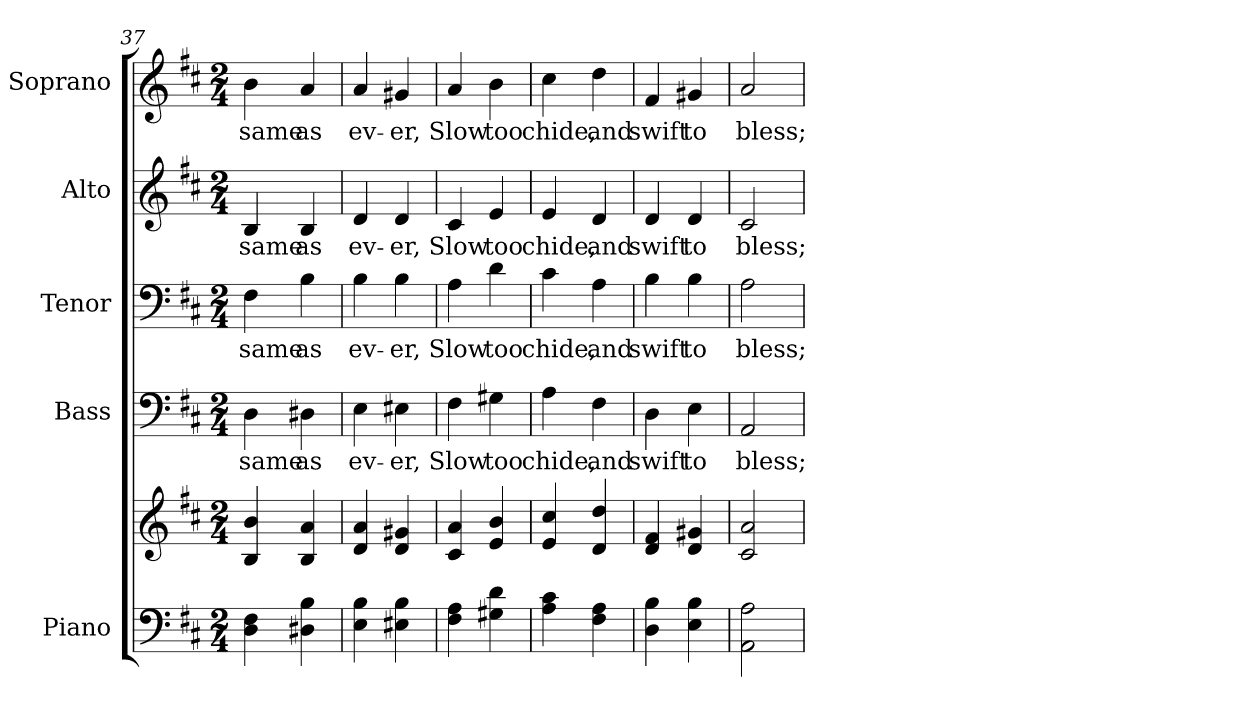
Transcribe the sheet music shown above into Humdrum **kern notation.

**kern	**kern	**kern	**text	**kern	**text	**kern	**text	**kern	**text
*part5	*part5	*part4	*part4	*part3	*part3	*part2	*part2	*part1	*part1
*staff6	*staff5	*staff4	*staff4	*staff3	*staff3	*staff2	*staff2	*staff1	*staff1
*I"Piano	*	*I"Bass	*	*I"Tenor	*	*I"Alto	*	*I"Soprano	*
*I'Pno.	*	*I'B.	*	*I'T.	*	*I'A.	*	*I'S.	*
!!LO:PB:g=z
*clefF4	*clefG2	*clefF4	*	*clefF4	*	*clefG2	*	*clefG2	*
*k[f#c#]	*k[f#c#]	*k[f#c#]	*	*k[f#c#]	*	*k[f#c#]	*	*k[f#c#]	*
*D:	*D:	*D:	*	*D:	*	*D:	*	*D:	*
*M2/4	*M2/4	*M2/4	*	*M2/4	*	*M2/4	*	*M2/4	*
=37	=37	=37	=37	=37	=37	=37	=37	=37	=37
!	!	!	!LO:LY:b:color=#000000	!	!	!	!	!	!
!	!	!	!	!	!LO:LY:b:color=#000000	!	!	!	!
!	!	!	!	!	!	!	!LO:LY:b:color=#000000	!	!
!	!	!	!	!	!	!	!	!	!LO:LY:b:color=#000000
4Di\ 4F#i	4Bi/ 4bi	4Di\	same	4F#i\	same	4Bi/	same	4bi\	same
!	!	!	!LO:LY:b:color=#000000	!	!	!	!	!	!
!	!	!	!	!	!LO:LY:b:color=#000000	!	!	!	!
!	!	!	!	!	!	!	!LO:LY:b:color=#000000	!	!
!	!	!	!	!	!	!	!	!	!LO:LY:b:color=#000000
4D#Xi\ 4Bi	4Bi/ 4ai	4D#Xi\	as	4Bi\	as	4Bi/	as	4ai/	as
=38	=38	=38	=38	=38	=38	=38	=38	=38	=38
!	!	!	!LO:LY:b:color=#000000	!	!	!	!	!	!
!	!	!	!	!	!LO:LY:b:color=#000000	!	!	!	!
!	!	!	!	!	!	!	!LO:LY:b:color=#000000	!	!
!	!	!	!	!	!	!	!	!	!LO:LY:b:color=#000000
4Ei\ 4Bi	4di/ 4ai	4Ei\	ev-	4Bi\	ev-	4di/	ev-	4ai/	ev-
!	!	!	!LO:LY:b:color=#000000	!	!	!	!	!	!
!	!	!	!	!	!LO:LY:b:color=#000000	!	!	!	!
!	!	!	!	!	!	!	!LO:LY:b:color=#000000	!	!
!	!	!	!	!	!	!	!	!	!LO:LY:b:color=#000000
4E#Xi\ 4Bi	4di/ 4g#Xi	4E#Xi\	-er,	4Bi\	-er,	4di/	-er,	4g#Xi/	-er,
=39	=39	=39	=39	=39	=39	=39	=39	=39	=39
!	!	!	!LO:LY:b:color=#000000	!	!	!	!	!	!
!	!	!	!	!	!LO:LY:b:color=#000000	!	!	!	!
!	!	!	!	!	!	!	!LO:LY:b:color=#000000	!	!
!	!	!	!	!	!	!	!	!	!LO:LY:b:color=#000000
4F#i\ 4Ai	4c#i/ 4ai	4F#i\	Slow	4Ai\	Slow	4c#i/	Slow	4ai/	Slow
!	!	!	!LO:LY:b:color=#000000	!	!	!	!	!	!
!	!	!	!	!	!LO:LY:b:color=#000000	!	!	!	!
!	!	!	!	!	!	!	!LO:LY:b:color=#000000	!	!
!	!	!	!	!	!	!	!	!	!LO:LY:b:color=#000000
4G#Xi\ 4di	4ei/ 4bi	4G#Xi\	too	4di\	too	4ei/	too	4bi\	too
=40	=40	=40	=40	=40	=40	=40	=40	=40	=40
!	!	!	!LO:LY:b:color=#000000	!	!	!	!	!	!
!	!	!	!	!	!LO:LY:b:color=#000000	!	!	!	!
!	!	!	!	!	!	!	!LO:LY:b:color=#000000	!	!
!	!	!	!	!	!	!	!	!	!LO:LY:b:color=#000000
4Ai\ 4c#i	4ei/ 4cc#i	4Ai\	chide,	4c#i\	chide,	4ei/	chide,	4cc#i\	chide,
!	!	!	!LO:LY:b:color=#000000	!	!	!	!	!	!
!	!	!	!	!	!LO:LY:b:color=#000000	!	!	!	!
!	!	!	!	!	!	!	!LO:LY:b:color=#000000	!	!
!	!	!	!	!	!	!	!	!	!LO:LY:b:color=#000000
4F#i\ 4Ai	4di/ 4ddi	4F#i\	and	4Ai\	and	4di/	and	4ddi\	and
!!LO:LB:g=z
=41	=41	=41	=41	=41	=41	=41	=41	=41	=41
!	!	!	!LO:LY:b:color=#000000	!	!	!	!	!	!
!	!	!	!	!	!LO:LY:b:color=#000000	!	!	!	!
!	!	!	!	!	!	!	!LO:LY:b:color=#000000	!	!
!	!	!	!	!	!	!	!	!	!LO:LY:b:color=#000000
4Di\ 4Bi	4di/ 4f#i	4Di\	swift	4Bi\	swift	4di/	swift	4f#i/	swift
!	!	!	!LO:LY:b:color=#000000	!	!	!	!	!	!
!	!	!	!	!	!LO:LY:b:color=#000000	!	!	!	!
!	!	!	!	!	!	!	!LO:LY:b:color=#000000	!	!
!	!	!	!	!	!	!	!	!	!LO:LY:b:color=#000000
4Ei\ 4Bi	4di/ 4g#Xi	4Ei\	to	4Bi\	to	4di/	to	4g#Xi/	to
=42	=42	=42	=42	=42	=42	=42	=42	=42	=42
!	!	!	!LO:LY:b:color=#000000	!	!	!	!	!	!
!	!	!	!	!	!LO:LY:b:color=#000000	!	!	!	!
!	!	!	!	!	!	!	!LO:LY:b:color=#000000	!	!
!	!	!	!	!	!	!	!	!	!LO:LY:b:color=#000000
2AAi\ 2Ai	2c#i/ 2ai	2AAi/	bless;	2Ai\	bless;	2c#i/	bless;	2ai/	bless;
=	=	=	=	=	=	=	=	=	=
*-	*-	*-	*-	*-	*-	*-	*-	*-	*-
